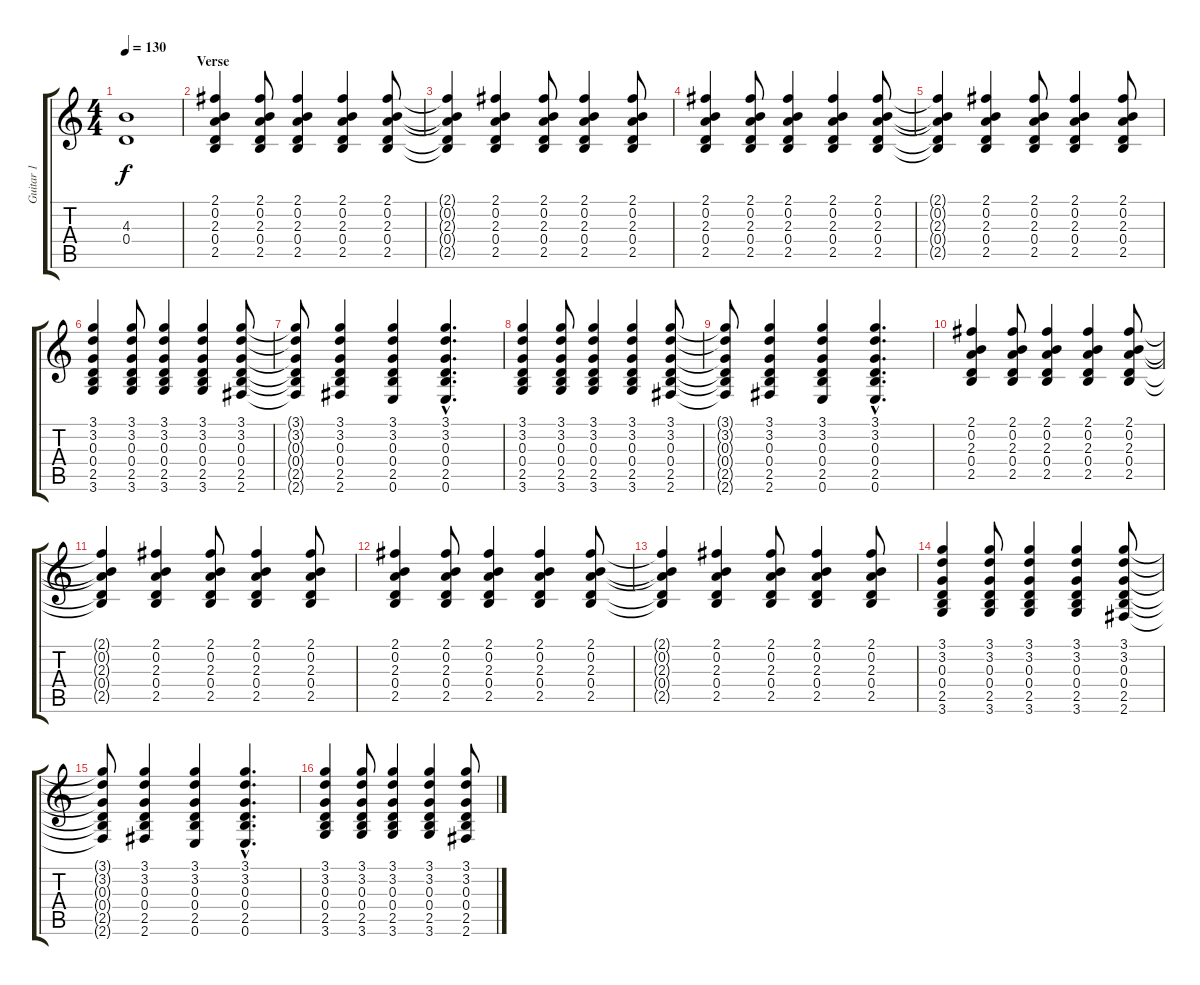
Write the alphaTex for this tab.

\track ("Guitar 1" "Guitar 1") {instrument overdrivenguitar}
\staff {score tabs}
\tuning (E4 B3 G3 D3 A2 E2) {hide}
\ts (4 4)
\tempo 130
\clef g2
\ks c
(4.3{t} 0.4{t}).1{dy f} |
\section ("" "Verse")
(2.1 0.2 2.3 0.4 2.5).4 (2.1 0.2 2.3 0.4 2.5).8 (2.1 0.2 2.3 0.4 2.5).4 (2.1 0.2 2.3 0.4 2.5).4 (2.1 0.2 2.3 0.4 2.5).8 |
(2.1{t} 0.2{t} 2.3{t} 0.4{t} 2.5{t}).4 (2.1 0.2 2.3 0.4 2.5).4 (2.1 0.2 2.3 0.4 2.5).8 (2.1 0.2 2.3 0.4 2.5).4 (2.1 0.2 2.3 0.4 2.5).8 |
(2.1 0.2 2.3 0.4 2.5).4 (2.1 0.2 2.3 0.4 2.5).8 (2.1 0.2 2.3 0.4 2.5).4 (2.1 0.2 2.3 0.4 2.5).4 (2.1 0.2 2.3 0.4 2.5).8 |
(2.1{t} 0.2{t} 2.3{t} 0.4{t} 2.5{t}).4 (2.1 0.2 2.3 0.4 2.5).4 (2.1 0.2 2.3 0.4 2.5).8 (2.1 0.2 2.3 0.4 2.5).4 (2.1 0.2 2.3 0.4 2.5).8 |
(3.1 3.2 0.3 0.4 2.5 3.6).4 (3.1 3.2 0.3 0.4 2.5 3.6).8 (3.1 3.2 0.3 0.4 2.5 3.6).4 (3.1 3.2 0.3 0.4 2.5 3.6).4 (3.1 3.2 0.3 0.4 2.5 2.6).8 |
(3.1{t} 3.2{t} 0.3{t} 0.4{t} 2.5{t} 2.6{t}).8 (3.1 3.2 0.3 0.4 2.5 2.6).4 (3.1 3.2 0.3 0.4 2.5 0.6).4 (3.1{hac} 3.2{hac} 0.3{hac} 0.4{hac} 2.5{hac} 0.6{hac}).4{d} |
(3.1 3.2 0.3 0.4 2.5 3.6).4 (3.1 3.2 0.3 0.4 2.5 3.6).8 (3.1 3.2 0.3 0.4 2.5 3.6).4 (3.1 3.2 0.3 0.4 2.5 3.6).4 (3.1 3.2 0.3 0.4 2.5 2.6).8 |
(3.1{t} 3.2{t} 0.3{t} 0.4{t} 2.5{t} 2.6{t}).8 (3.1 3.2 0.3 0.4 2.5 2.6).4 (3.1 3.2 0.3 0.4 2.5 0.6).4 (3.1{hac} 3.2{hac} 0.3{hac} 0.4{hac} 2.5{hac} 0.6{hac}).4{d} |
(2.1 0.2 2.3 0.4 2.5).4 (2.1 0.2 2.3 0.4 2.5).8 (2.1 0.2 2.3 0.4 2.5).4 (2.1 0.2 2.3 0.4 2.5).4 (2.1 0.2 2.3 0.4 2.5).8 |
(2.1{t} 0.2{t} 2.3{t} 0.4{t} 2.5{t}).4 (2.1 0.2 2.3 0.4 2.5).4 (2.1 0.2 2.3 0.4 2.5).8 (2.1 0.2 2.3 0.4 2.5).4 (2.1 0.2 2.3 0.4 2.5).8 |
(2.1 0.2 2.3 0.4 2.5).4 (2.1 0.2 2.3 0.4 2.5).8 (2.1 0.2 2.3 0.4 2.5).4 (2.1 0.2 2.3 0.4 2.5).4 (2.1 0.2 2.3 0.4 2.5).8 |
(2.1{t} 0.2{t} 2.3{t} 0.4{t} 2.5{t}).4 (2.1 0.2 2.3 0.4 2.5).4 (2.1 0.2 2.3 0.4 2.5).8 (2.1 0.2 2.3 0.4 2.5).4 (2.1 0.2 2.3 0.4 2.5).8 |
(3.1 3.2 0.3 0.4 2.5 3.6).4 (3.1 3.2 0.3 0.4 2.5 3.6).8 (3.1 3.2 0.3 0.4 2.5 3.6).4 (3.1 3.2 0.3 0.4 2.5 3.6).4 (3.1 3.2 0.3 0.4 2.5 2.6).8 |
(3.1{t} 3.2{t} 0.3{t} 0.4{t} 2.5{t} 2.6{t}).8 (3.1 3.2 0.3 0.4 2.5 2.6).4 (3.1 3.2 0.3 0.4 2.5 0.6).4 (3.1{hac} 3.2{hac} 0.3{hac} 0.4{hac} 2.5{hac} 0.6{hac}).4{d} |
(3.1 3.2 0.3 0.4 2.5 3.6).4 (3.1 3.2 0.3 0.4 2.5 3.6).8 (3.1 3.2 0.3 0.4 2.5 3.6).4 (3.1 3.2 0.3 0.4 2.5 3.6).4 (3.1 3.2 0.3 0.4 2.5 2.6).8
